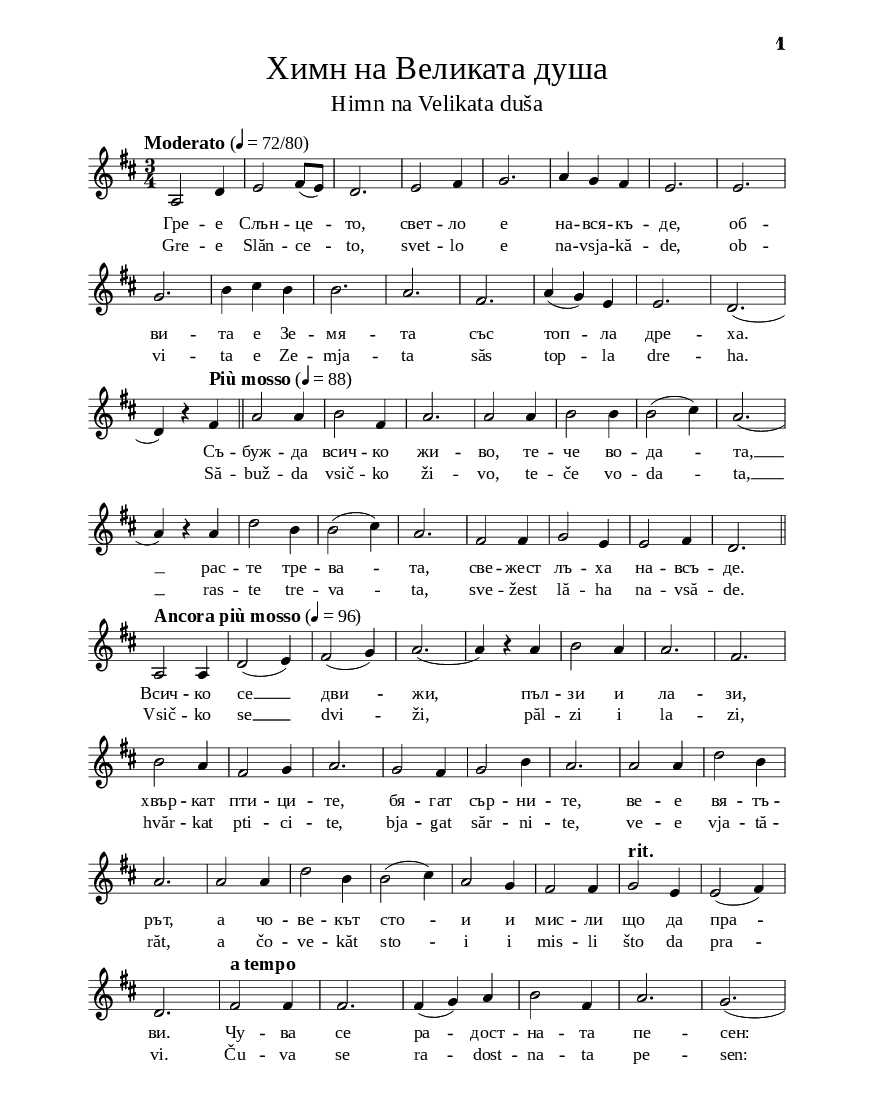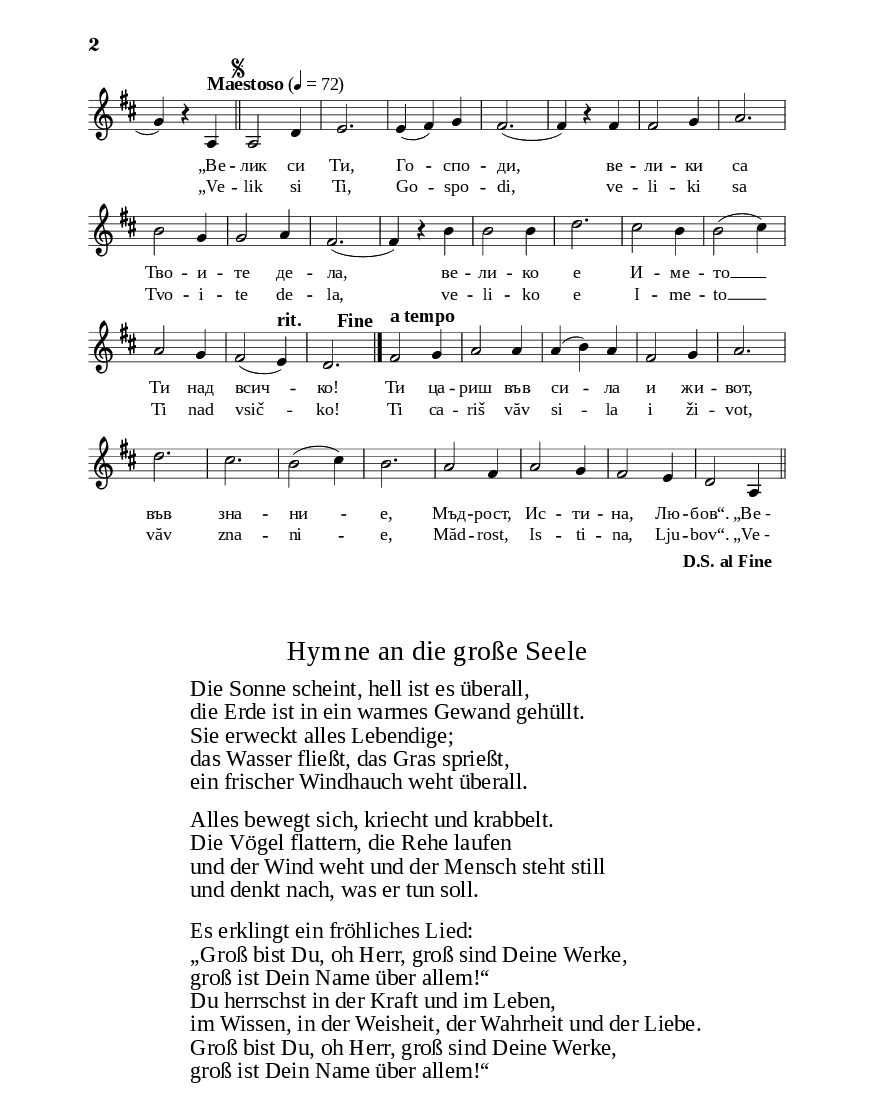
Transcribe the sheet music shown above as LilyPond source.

\version "2.24.3"

% include paper part and global functions
\include "include/globals.ily"

\bookpart {
  \label #'ref104
  \tocItem \markup "Химн на Великата душа – Himn na Velikata duša"
  \include "include/bookpart-paper.ily"
  \score {
    \include "include/score-layout.ily"

    \new Voice \absolute {
      \clef treble
      \key d \major
      \time 3/4
      \tempoFunc "Moderato" 4 "72/80"
      \autoBeamOff

      a2 d'4 | e'2 fis'8 [ (e'8) ]| d'2. | e'2 fis'4 | g'2. |

      a'4 g'4 fis'4 | e'2. |   e'2. | \break g'2. | b'4 cis''4 b'4 | b'2. | a'2. |

      fis'2. | a'4 (g'4) e'4 | e'2. |   d'2. (| \break d'4) r4
      \tempoFunc "Più mosso" 4 "88"
      fis'4  \bar "||" a'2 a'4 | b'2 fis'4 |

      a'2. | a'2 a'4 | b'2 b'4 |  b'2 ( cis''4 ) |  a'2. ( | \break a'4 ) r4 a'4 |

      d''2 b'4 | b'2 ( cis''4 ) | a'2. | fis'2 fis'4  |  g'2 e'4 |  e'2 fis'4 |

      d'2.  \bar "||" \break
      \tempoFunc "Ancora più mosso" 4 "96"

      a2 a4 | d'2 ( e'4 ) | fis'2 ( g'4 ) | a'2. (| a'4 ) r4 a'4 |  b'2 a'4 |

      a'2. | fis'2. | \break

      b'2 a'4 | fis'2 g'4 | a'2. | g'2 fis'4 |

      g'2 b'4 |  a'2. |  a'2 a'4 | d''2 b'4 | \break a'2.  | a'2 a'4 |

      d''2 b'4 | b'2 ( cis''4 ) |  a'2 g'4  |  fis'2  fis'4 |
      \tempo "rit." g'2  e'4 | e'2 ( fis'4 ) | \break
      d'2. | \tempo "a tempo" fis'2 fis'4 | fis'2. | fis'4 ( g'4 )  a'4 | b'2 fis'4 |  a'2.
      | % 61
      g'2. (| \break g'4) r4  \tempoFunc "Maestoso" 4 "72" a4 \mark \markup {\small \musicglyph "scripts.segno" }  \bar "||"
      a2  d'4 | % 63
      e'2. | % 64
      e'4 (  fis'4 )  g'4 |  % 65
      fis'2. (|   fis'4) r4  fis'4 |  % 66
      fis'2  g'4 |  % 67
      a'2. | \break % 68
      b'2  g'4 | % 69
      g'2  a'4 |
      fis'2. (| fis'4) r4 b'4 | % 71
      b'2  b'4 | % 72
      d''2.  | % 73
      cis''2  b'4 | % 74
      b'2 (  cis''4 ) |\break % 75
      a'2  g'4 |  % 76
      fis'2 ( \tempo "rit." e'4 )  | % 77
      \tempo "   Fine" d'2. \bar "|."
      | % 78
      \tempo "a tempo" fis'2 g'4 | % 79
      a'2  a'4 |
      a'4 (  b'4 )  a'4 | % 81
      fis'2  g'4 |  % 82
      a'2. | \break % 83
      d''2. | % 84
      cis''2. | % 85
      b'2 (  cis''4 ) | % 86
      b'2.  | % 87
      a'2  fis'4 | % 88
      a'2  g'4 | % 89
      fis'2  e'4 |
      d'2  a4 | \bar"||"
    }

    \addlyrics {
      Гре -- е Слън -- це -- то, свет -- ло е

      на -- вся -- къ -- де,  об -- ви -- та е Зе -- мя -- та със топ -- ла дре -- ха.

      Съ -- буж -- да всич  --  ко жи -- во,

      те -- че во -- да -- та, __ рас -- те тре -- ва -- та,

      све -- жест лъ -- ха на -- всъ -- де.

      Всич -- ко се __ дви -- жи, пъл -- зи и ла -- зи,

      хвър -- кат пти -- ци -- те, бя -- гат сър -- ни -- те,

      ве -- е вя -- тъ -- рът, а чо -- ве -- кът сто -- и

      и мис -- ли що да пра -- ви.

      Чу -- ва се ра -- дост -- на -- та пе -- сен:

      „Ве -- лик си Ти, Го -- спо -- ди,

      ве -- ли -- ки са Тво -- и -- те де -- ла,

      ве -- ли -- ко е И -- ме -- то __ Ти над всич -- ко!

      Ти ца -- риш във си -- ла и жи -- вот,

      във зна -- ни -- е, Мъд -- рост,

      Ис -- ти -- на, Лю -- бов“. "„Ве - "

    }


    \addlyrics {
      Gre -- e Slăn -- ce -- to, svet -- lo e

      na -- vsja -- kă -- de,  ob -- vi -- ta e Ze -- mja -- ta săs top -- la dre -- ha.

      Să -- buž -- da vsič  --  ko ži -- vo,

      te -- če vo -- da -- ta, __ ras -- te tre -- va -- ta,

      sve -- žest lă -- ha na -- vsă -- de.

      Vsič -- ko se __ dvi -- ži, păl -- zi i la -- zi,

      hvăr -- kat pti -- ci -- te, bja -- gat săr -- ni -- te,

      ve -- e vja -- tă -- răt, a čo -- ve -- kăt sto -- i

      i mis -- li što da pra -- vi.

      Ču -- va se ra -- dost -- na -- ta pe -- sen:

      „Ve -- lik si Ti, Go -- spo -- di,

      ve -- li -- ki sa Tvo -- i -- te de -- la,

      ve -- li -- ko e I -- me -- to __ Ti nad vsič -- ko!

      Ti ca -- riš văv si -- la i ži -- vot,

      văv zna -- ni -- e, Măd -- rost,

      Is -- ti -- na, Lju -- bov“. "„Ve - "

    }


    \header {
      title = \titleFunc "Химн на Великата душа" "Himn na Velikata duša"
    }

    \midi{}

  } % score

  \markup \empty-one

  \markup \dc-one "D.S. al Fine"
  %

  % include foreign translation(s) of the song

  \markup \vspace #3
  \version "2.24.4"

\markup \fill-line { \fontsize #deTitleFontSize "Hymne an die große Seele" }
\markup \null
\markup \null
\markup \abs-fontsize #11 \override #`(baseline-skip . ,bgCoupletBaselineSkip) {
  \fill-line {
    \hspace #0.1
    \column {
      \line {
        \bold "  "
        \column {
          "Die Sonne scheint, hell ist es überall,"
          "die Erde ist in ein warmes Gewand gehüllt."
          "Sie erweckt alles Lebendige;"
          "das Wasser fließt, das Gras sprießt,"
          "ein frischer Windhauch weht überall."
        }
      }
      \vspace #1
      \line {
        \bold "  "
        \column {
          "Alles bewegt sich, kriecht und krabbelt."
          "Die Vögel flattern, die Rehe laufen"
          "und der Wind weht und der Mensch steht still"
          "und denkt nach, was er tun soll."
        }
      }
      \vspace #1
      \line {
        \bold "  "
        \column {
          "Es erklingt ein fröhliches Lied:"
          "„Groß bist Du, oh Herr, groß sind Deine Werke,"
          "groß ist Dein Name über allem!“"
          "Du herrschst in der Kraft und im Leben,"
          "im Wissen, in der Weisheit, der Wahrheit und der Liebe."
          "Groß bist Du, oh Herr, groß sind Deine Werke,"
          "groß ist Dein Name über allem!“"
        }
      }
    }\hspace #0.1
  }
}


} % bookpart
